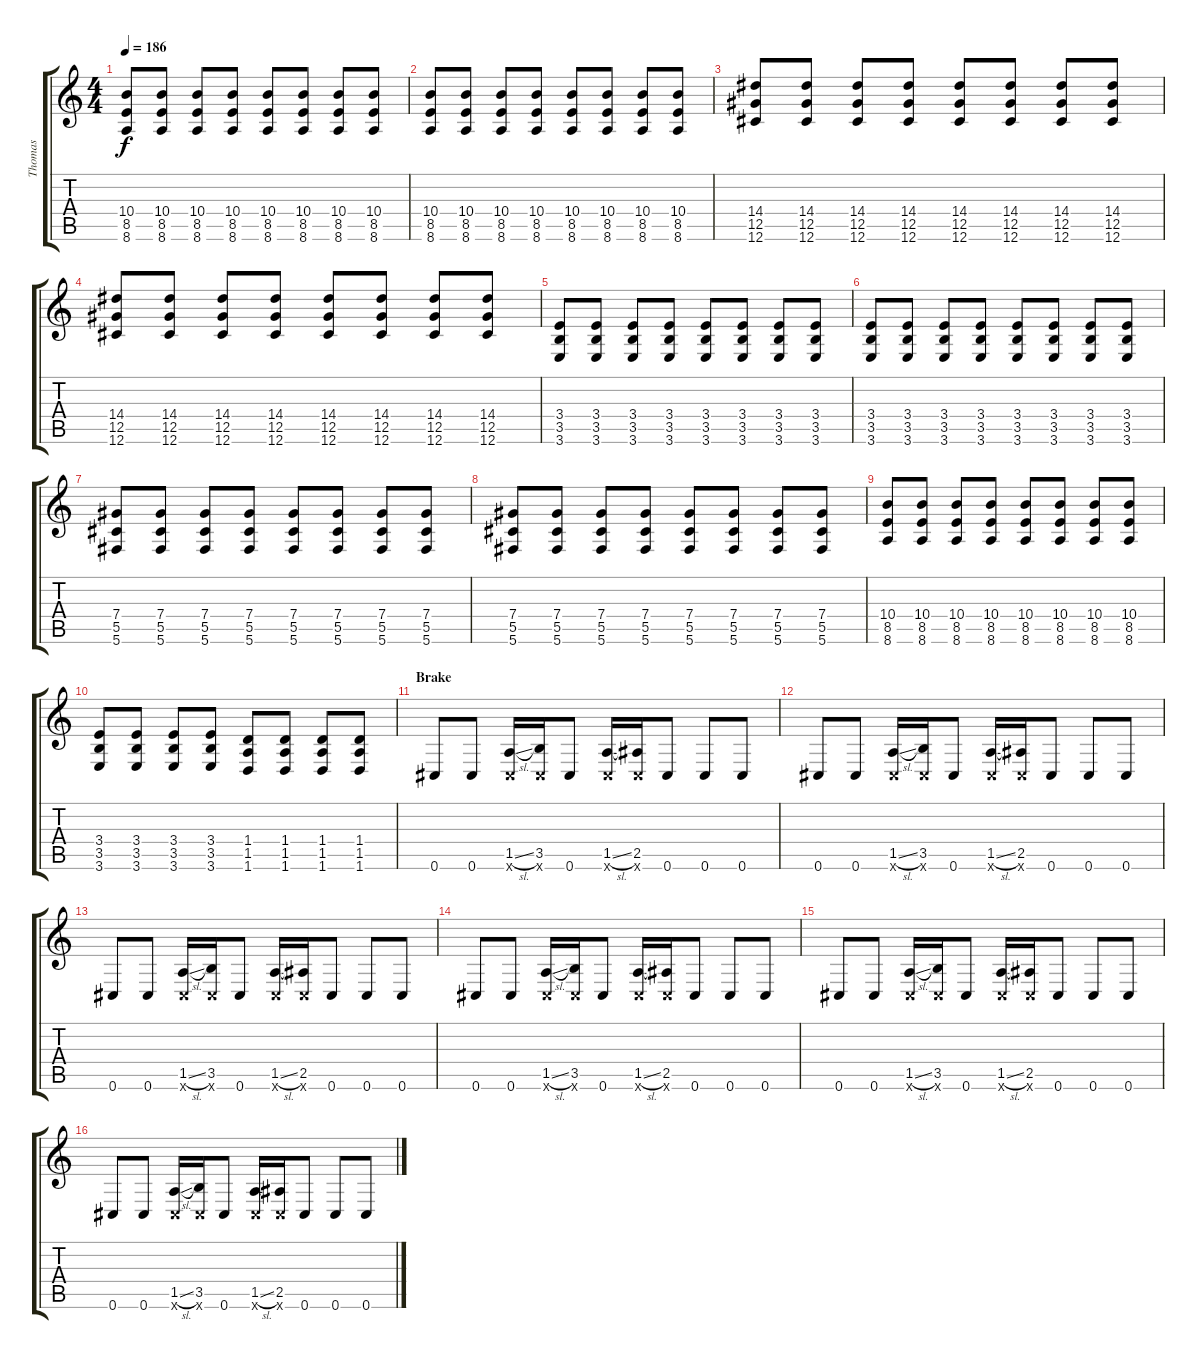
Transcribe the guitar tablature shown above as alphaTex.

\track ("Thomas" "Thomas") {instrument distortionguitar}
\staff {score tabs}
\tuning (Eb4 Bb3 Gb3 Db3 Ab2 Db2) {hide}
\ts (4 4)
\tempo 186
\clef g2
\ks c
(10.4 8.5 8.6).8{dy f} (10.4 8.5 8.6).8 (10.4 8.5 8.6).8 (10.4 8.5 8.6).8 (10.4 8.5 8.6).8 (10.4 8.5 8.6).8 (10.4 8.5 8.6).8 (10.4 8.5 8.6).8 |
(10.4 8.5 8.6).8 (10.4 8.5 8.6).8 (10.4 8.5 8.6).8 (10.4 8.5 8.6).8 (10.4 8.5 8.6).8 (10.4 8.5 8.6).8 (10.4 8.5 8.6).8 (10.4 8.5 8.6).8 |
(14.4 12.5 12.6).8 (14.4 12.5 12.6).8 (14.4 12.5 12.6).8 (14.4 12.5 12.6).8 (14.4 12.5 12.6).8 (14.4 12.5 12.6).8 (14.4 12.5 12.6).8 (14.4 12.5 12.6).8 |
(14.4 12.5 12.6).8 (14.4 12.5 12.6).8 (14.4 12.5 12.6).8 (14.4 12.5 12.6).8 (14.4 12.5 12.6).8 (14.4 12.5 12.6).8 (14.4 12.5 12.6).8 (14.4 12.5 12.6).8 |
(3.4 3.5 3.6).8 (3.4 3.5 3.6).8 (3.4 3.5 3.6).8 (3.4 3.5 3.6).8 (3.4 3.5 3.6).8 (3.4 3.5 3.6).8 (3.4 3.5 3.6).8 (3.4 3.5 3.6).8 |
(3.4 3.5 3.6).8 (3.4 3.5 3.6).8 (3.4 3.5 3.6).8 (3.4 3.5 3.6).8 (3.4 3.5 3.6).8 (3.4 3.5 3.6).8 (3.4 3.5 3.6).8 (3.4 3.5 3.6).8 |
(7.4 5.5 5.6).8 (7.4 5.5 5.6).8 (7.4 5.5 5.6).8 (7.4 5.5 5.6).8 (7.4 5.5 5.6).8 (7.4 5.5 5.6).8 (7.4 5.5 5.6).8 (7.4 5.5 5.6).8 |
(7.4 5.5 5.6).8 (7.4 5.5 5.6).8 (7.4 5.5 5.6).8 (7.4 5.5 5.6).8 (7.4 5.5 5.6).8 (7.4 5.5 5.6).8 (7.4 5.5 5.6).8 (7.4 5.5 5.6).8 |
(10.4 8.5 8.6).8 (10.4 8.5 8.6).8 (10.4 8.5 8.6).8 (10.4 8.5 8.6).8 (10.4 8.5 8.6).8 (10.4 8.5 8.6).8 (10.4 8.5 8.6).8 (10.4 8.5 8.6).8 |
(3.4 3.5 3.6).8 (3.4 3.5 3.6).8 (3.4 3.5 3.6).8 (3.4 3.5 3.6).8 (1.4 1.5 1.6).8 (1.4 1.5 1.6).8 (1.4 1.5 1.6).8 (1.4 1.5 1.6).8 |
\section ("" "Brake")
0.6.8 0.6.8 (1.5{sl} 0.6{x}).16 (3.5 0.6{x}).16 0.6.8 (1.5{sl} 0.6{x}).16 (2.5 0.6{x}).16 0.6.8 0.6.8 0.6.8 |
0.6.8 0.6.8 (1.5{sl} 0.6{x}).16 (3.5 0.6{x}).16 0.6.8 (1.5{sl} 0.6{x}).16 (2.5 0.6{x}).16 0.6.8 0.6.8 0.6.8 |
0.6.8 0.6.8 (1.5{sl} 0.6{x}).16 (3.5 0.6{x}).16 0.6.8 (1.5{sl} 0.6{x}).16 (2.5 0.6{x}).16 0.6.8 0.6.8 0.6.8 |
0.6.8 0.6.8 (1.5{sl} 0.6{x}).16 (3.5 0.6{x}).16 0.6.8 (1.5{sl} 0.6{x}).16 (2.5 0.6{x}).16 0.6.8 0.6.8 0.6.8 |
0.6.8 0.6.8 (1.5{sl} 0.6{x}).16 (3.5 0.6{x}).16 0.6.8 (1.5{sl} 0.6{x}).16 (2.5 0.6{x}).16 0.6.8 0.6.8 0.6.8 |
0.6.8 0.6.8 (1.5{sl} 0.6{x}).16 (3.5 0.6{x}).16 0.6.8 (1.5{sl} 0.6{x}).16 (2.5 0.6{x}).16 0.6.8 0.6.8 0.6.8
